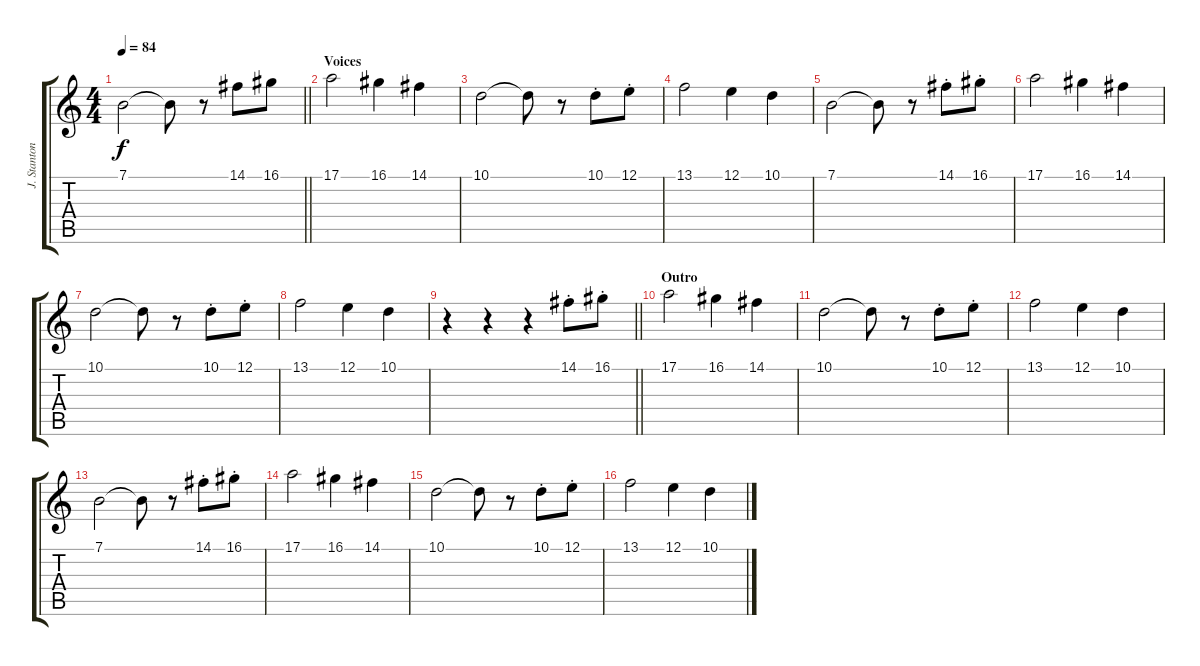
\track ("J. Stanton - Trumpet (Solo)" "J. Stanton") {instrument trumpet}
\staff {score tabs}
\tuning (E4 B3 G3 D3 A2 E2) {hide}
\ts (4 4)
\tempo 84
\clef g2
\barLineRight lightlight
\ks c
7.1.2{dy f} 7.1{t}.8 r.8 14.1.8{instrument choiraahs} 16.1.8 |
\section ("" "Voices")
17.1.2 16.1.4 14.1.4 |
10.1.2 10.1{t}.8 r.8 10.1{st}.8 12.1{st}.8 |
13.1.2 12.1.4 10.1.4 |
7.1.2 7.1{t}.8 r.8 14.1{st}.8 16.1{st}.8 |
17.1.2 16.1.4 14.1.4 |
10.1.2 10.1{t}.8 r.8 10.1{st}.8 12.1{st}.8 |
13.1.2 12.1.4 10.1.4 |
\barLineRight lightlight
r.4 r.4 r.4 14.1{st}.8{instrument trumpet} 16.1{st}.8 |
\section ("" "Outro")
17.1.2 16.1.4 14.1.4 |
10.1.2 10.1{t}.8 r.8 10.1{st}.8 12.1{st}.8 |
13.1.2 12.1.4 10.1.4 |
7.1.2 7.1{t}.8 r.8 14.1{st}.8 16.1{st}.8 |
17.1.2 16.1.4 14.1.4 |
10.1.2 10.1{t}.8 r.8 10.1{st}.8 12.1{st}.8 |
13.1.2 12.1.4 10.1.4
